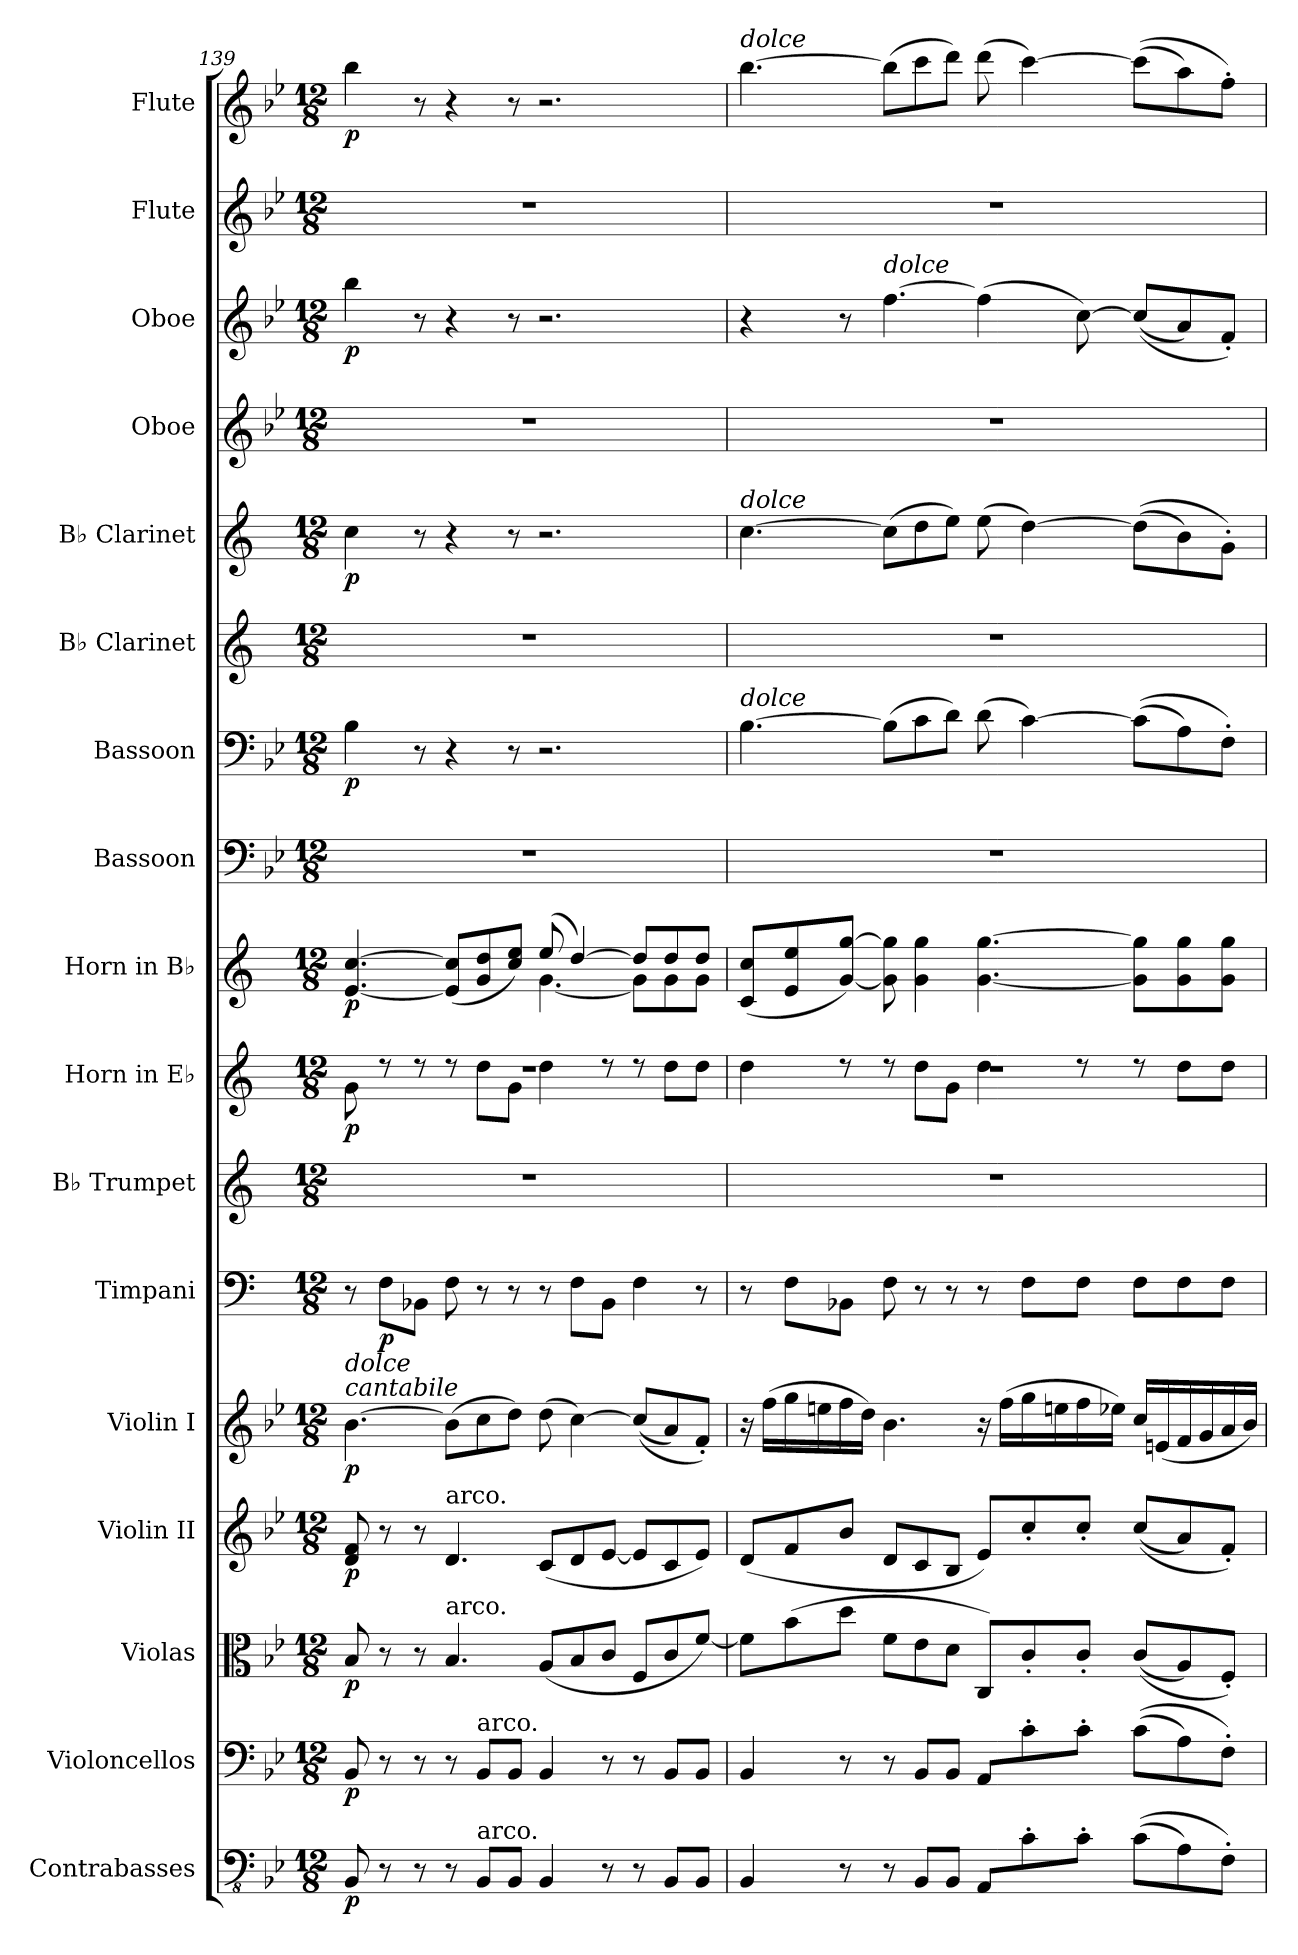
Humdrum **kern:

**kern	**dynam	**kern	**dynam	**kern	**dynam	**kern	**dynam	**kern	**dynam	**kern	**dynam	**kern	**kern	**dynam	**kern	**dynam	**kern	**kern	**dynam	**kern	**kern	**dynam	**kern	**kern	**dynam	**kern	**kern	**dynam
*part17	*part17	*part16	*part16	*part15	*part15	*part14	*part14	*part13	*part13	*part12	*part12	*part11	*part10	*part10	*part9	*part9	*part8	*part7	*part7	*part6	*part5	*part5	*part4	*part3	*part3	*part2	*part1	*part1
*staff17	*staff17	*staff16	*staff16	*staff15	*staff15	*staff14	*staff14	*staff13	*staff13	*staff12	*staff12	*staff11	*staff10	*staff10	*staff9	*staff9	*staff8	*staff7	*staff7	*staff6	*staff5	*staff5	*staff4	*staff3	*staff3	*staff2	*staff1	*staff1
*I"Contrabasses	*	*I"Violoncellos	*	*I"Violas	*	*I"Violin II	*	*I"Violin I	*	*I"Timpani	*	*I"B♭ Trumpet	*I"Horn in E♭	*	*I"Horn in B♭	*	*I"Bassoon	*I"Bassoon	*	*I"B♭ Clarinet	*I"B♭ Clarinet	*	*I"Oboe	*I"Oboe	*	*I"Flute	*I"Flute	*
*I'Cbs.	*	*I'Vcs.	*	*I'Vlas.	*	*I'Vln II.	*	*I'Vln I.	*	*I'Timp.	*	*I'B♭ Tpt.	*	*	*	*	*I'Bsn.	*I'Bsn.	*	*I'B♭ Cl.	*I'B♭ Cl.	*	*I'Ob.	*I'Ob.	*	*I'Fl.	*I'Fl.	*
!!LO:PB:g=z
*clefFv4	*	*clefF4	*	*clefC3	*	*clefG2	*	*clefG2	*	*clefF4	*	*clefG2	*clefG2	*	*clefG2	*	*clefF4	*clefF4	*	*clefG2	*clefG2	*	*clefG2	*clefG2	*	*clefG2	*clefG2	*
*	*	*	*	*	*	*	*	*	*	*	*	*ITrd1c2	*ITrd5c9	*	*ITrd1c2	*	*	*	*	*ITrd1c2	*ITrd1c2	*	*	*	*	*	*	*
*k[b-e-]	*	*k[b-e-]	*	*k[b-e-]	*	*k[b-e-]	*	*k[b-e-]	*	*k[]	*	*k[b-e-]	*k[b-e-a-]	*	*k[b-e-]	*	*k[b-e-]	*k[b-e-]	*	*k[b-e-]	*k[b-e-]	*	*k[b-e-]	*k[b-e-]	*	*k[b-e-]	*k[b-e-]	*
*M12/8	*	*M12/8	*	*M12/8	*	*M12/8	*	*M12/8	*	*M12/8	*	*M12/8	*M12/8	*	*M12/8	*	*M12/8	*M12/8	*	*M12/8	*M12/8	*	*M12/8	*M12/8	*	*M12/8	*M12/8	*
=139	=139	=139	=139	=139	=139	=139	=139	=139	=139	=139	=139	=139	=139	=139	=139	=139	=139	=139	=139	=139	=139	=139	=139	=139	=139	=139	=139	=139
*	*	*	*	*	*	*	*	*	*	*	*	*	*^	*	*^	*	*	*	*	*	*	*	*	*	*	*	*	*
!	!	!	!	!	!	!	!	!LO:TX:a:i:t=cantabile	!	!	!	!	!	!	!	!	!	!	!	!	!	!	!	!	!	!	!	!	!	!
!	!	!	!	!	!	!	!	!LO:TX:a:i:t=dolce	!	!	!	!	!	!	!	!	!	!	!	!	!	!	!	!	!	!	!	!	!	!
!	!LO:DY:b	!	!LO:DY:b	!	!LO:DY:b	!	!LO:DY:b	!	!LO:DY:b	!	!	!	!	!	!LO:DY:b	!	!	!LO:DY:b	!	!	!LO:DY:b	!	!	!LO:DY:b	!	!	!LO:DY:b	!	!	!LO:DY:b
8BBB-/	p	8BB-/	p	8B-/	p	8d/ 8f/	p	[4.b-\	p	8r	.	1.r	1.rdd	8B-\	p	[4.d/ [4.b-/	2.ryy	p	1.r	4B-\	p	1.r	4b-\	p	1.r	4bb-\	p	1.r	4bb-\	p
!	!	!	!	!	!	!	!	!	!	!	!LO:DY:b	!	!	!	!	!	!	!	!	!	!	!	!	!	!	!	!	!	!	!
8r	.	8r	.	8r	.	8r	.	.	.	8F\L	p	.	.	8rdd	.	.	.	.	.	.	.	.	.	.	.	.	.	.	.	.
8r	.	8r	.	8r	.	8r	.	.	.	8BB-X\J	.	.	.	8rdd	.	.	.	.	.	8r	.	.	8r	.	.	8r	.	.	8r	.
!	!	!	!	!	!	!LO:TX:a:t=arco.	!	!	!	!	!	!	!	!	!	!	!	!	!	!	!	!	!	!	!	!	!	!	!	!
!	!	!	!	!LO:TX:a:t=arco.	!	!	!	!	!	!	!	!	!	!	!	!	!	!	!	!	!	!	!	!	!	!	!	!	!	!
8r	.	8r	.	4.B-/	.	4.d/	.	(8b-\L]	.	8F\	.	.	.	8rdd	.	(8d/] 8b-/]L	.	.	.	4r	.	.	4r	.	.	4r	.	.	4r	.
!	!	!LO:TX:a:t=arco.	!	!	!	!	!	!	!	!	!	!	!	!	!	!	!	!	!	!	!	!	!	!	!	!	!	!	!	!
!LO:TX:a:t=arco.	!	!	!	!	!	!	!	!	!	!	!	!	!	!	!	!	!	!	!	!	!	!	!	!	!	!	!	!	!	!
8BBB-/L	.	8BB-/L	.	.	.	.	.	8cc\	.	8r	.	.	.	8f\L	.	8f/ 8cc/	.	.	.	.	.	.	.	.	.	.	.	.	.	.
8BBB-/J	.	8BB-/J	.	.	.	.	.	8dd\J)	.	8r	.	.	.	8B-\J	.	8b-/ 8dd/J)	.	.	.	8r	.	.	8r	.	.	8r	.	.	8r	.
4BBB-/	.	4BB-/	.	(8A/L	.	(8c/L	.	(8dd\	.	8r	.	.	.	4f\	.	(8dd/	[4.f\	.	.	2.r	.	.	2.r	.	.	2.r	.	.	2.r	.
.	.	.	.	8B-/	.	8d/	.	[4cc\)	.	8F\L	.	.	.	.	.	[4cc/)	.	.	.	.	.	.	.	.	.	.	.	.	.	.
8r	.	8r	.	8c/J	.	[8e-/J	.	.	.	8BB-\J	.	.	.	8rdd	.	.	.	.	.	.	.	.	.	.	.	.	.	.	.	.
8r	.	8r	.	8F/L	.	8e-/L]	.	((8cc/L]	.	4F\	.	.	.	8rdd	.	8cc/L]	8f\L]	.	.	.	.	.	.	.	.	.	.	.	.	.
8BBB-/L	.	8BB-/L	.	8c/	.	8c/	.	8a/)	.	.	.	.	.	8f\L	.	8cc/	8f\	.	.	.	.	.	.	.	.	.	.	.	.	.
8BBB-/J	.	8BB-/J	.	[8f/J)	.	8e-/J)	.	8f'/J)	.	8r	.	.	.	8f\J	.	8cc/J	8f\J	.	.	.	.	.	.	.	.	.	.	.	.	.
=140	=140	=140	=140	=140	=140	=140	=140	=140	=140	=140	=140	=140	=140	=140	=140	=140	=140	=140	=140	=140	=140	=140	=140	=140	=140	=140	=140	=140	=140	=140
!	!	!	!	!	!	!	!	!	!	!	!	!	!	!	!	!	!	!	!	!	!	!	!	!	!	!	!	!	!LO:TX:a:i:t=dolce	!
!	!	!	!	!	!	!	!	!	!	!	!	!	!	!	!	!	!	!	!	!	!	!	!LO:TX:a:i:t=dolce	!	!	!	!	!	!	!
!	!	!	!	!	!	!	!	!	!	!	!	!	!	!	!	!	!	!	!	!LO:TX:a:i:t=dolce	!	!	!	!	!	!	!	!	!	!
*	*	*	*	*	*	*	*	*	*	*	*	*	*	*	*	*v	*v	*	*	*	*	*	*	*	*	*	*	*	*	*
4BBB-/	.	4BB-/	.	8f\L]	.	(8d/L	.	16r	.	8r	.	1.r	1.rdd	4f\	.	(8B-/ 8b-/L	.	1.r	[4.B-\	.	1.r	[4.b-\	.	1.r	4r	.	1.r	[4.bb-\	.
.	.	.	.	.	.	.	.	(16ff\LL	.	.	.	.	.	.	.	.	.	.	.	.	.	.	.	.	.	.	.	.	.
.	.	.	.	(8b-\	.	8f/	.	16gg\	.	8F\L	.	.	.	.	.	8d/ 8dd/	.	.	.	.	.	.	.	.	.	.	.	.	.
.	.	.	.	.	.	.	.	16een\	.	.	.	.	.	.	.	.	.	.	.	.	.	.	.	.	.	.	.	.	.
8r	.	8r	.	8dd\J	.	8b-/J	.	16ff\	.	8BB-X\J	.	.	.	8rdd	.	[8f/ [8ff/J)	.	.	.	.	.	.	.	.	8r	.	.	.	.
.	.	.	.	.	.	.	.	16dd\JJ)	.	.	.	.	.	.	.	.	.	.	.	.	.	.	.	.	.	.	.	.	.
!	!	!	!	!	!	!	!	!	!	!	!	!	!	!	!	!	!	!	!	!	!	!	!	!	!LO:TX:a:i:t=dolce	!	!	!	!
8r	.	8r	.	8f\L	.	8d/L	.	4.b-\	.	8F\	.	.	.	8rdd	.	8f\] 8ff\]	.	.	(8B-\L]	.	.	(8b-\L]	.	.	[4.ff\	.	.	(8bb-\L]	.
8BBB-/L	.	8BB-/L	.	8e-\	.	8c/	.	.	.	8r	.	.	.	8f\L	.	4f\ 4ff\	.	.	8c\	.	.	8cc\	.	.	.	.	.	8ccc\	.
8BBB-/J	.	8BB-/J	.	8d\J	.	8B-/J	.	.	.	8r	.	.	.	8B-\J	.	.	.	.	8d\J)	.	.	8dd\J)	.	.	.	.	.	8ddd\J)	.
8AAA/L	.	8AA/L	.	8C/L)	.	8e-/L)	.	16r	.	8r	.	.	.	4f\	.	[4.f\ [4.ff\	.	.	(8d\	.	.	(8dd\	.	.	(4ff\]	.	.	(8ddd\	.
.	.	.	.	.	.	.	.	(16ff\LL	.	.	.	.	.	.	.	.	.	.	.	.	.	.	.	.	.	.	.	.	.
8C'\	.	8c'\	.	8c'/	.	8cc'/	.	16gg\	.	8F\L	.	.	.	.	.	.	.	.	[4c\)	.	.	[4cc\)	.	.	.	.	.	[4ccc\)	.
.	.	.	.	.	.	.	.	16een\	.	.	.	.	.	.	.	.	.	.	.	.	.	.	.	.	.	.	.	.	.
8C'\J	.	8c'\J	.	8c'/J	.	8cc'/J	.	16ff\	.	8F\J	.	.	.	8rdd	.	.	.	.	.	.	.	.	.	.	[8cc\)	.	.	.	.
.	.	.	.	.	.	.	.	16ee-X\JJ)	.	.	.	.	.	.	.	.	.	.	.	.	.	.	.	.	.	.	.	.	.
((8C\L	.	((8c\L	.	((8c/L	.	((8cc/L	.	16cc/LL	.	8F\L	.	.	.	8rdd	.	8f\] 8ff\]L	.	.	((8c\L]	.	.	((8cc\L]	.	.	((8cc/L]	.	.	((8ccc\L]	.
.	.	.	.	.	.	.	.	(16en/	.	.	.	.	.	.	.	.	.	.	.	.	.	.	.	.	.	.	.	.	.
8AA\)	.	8A\)	.	8A/)	.	8a/)	.	16f/	.	8F\	.	.	.	8f\L	.	8f\ 8ff\	.	.	8A\)	.	.	8a\)	.	.	8a/)	.	.	8aa\)	.
.	.	.	.	.	.	.	.	16g/	.	.	.	.	.	.	.	.	.	.	.	.	.	.	.	.	.	.	.	.	.
8FF'\J)	.	8F'\J)	.	8F'/J)	.	8f'/J)	.	16a/	.	8F\J	.	.	.	8f\J	.	8f\ 8ff\J	.	.	8F'\J)	.	.	8f'\J)	.	.	8f'/J)	.	.	8ff'\J)	.
.	.	.	.	.	.	.	.	16b-/JJ)	.	.	.	.	.	.	.	.	.	.	.	.	.	.	.	.	.	.	.	.	.
*	*	*	*	*	*	*	*	*	*	*	*	*	*v	*v	*	*	*	*	*	*	*	*	*	*	*	*	*	*	*
=	=	=	=	=	=	=	=	=	=	=	=	=	=	=	=	=	=	=	=	=	=	=	=	=	=	=	=	=
*-	*-	*-	*-	*-	*-	*-	*-	*-	*-	*-	*-	*-	*-	*-	*-	*-	*-	*-	*-	*-	*-	*-	*-	*-	*-	*-	*-	*-
